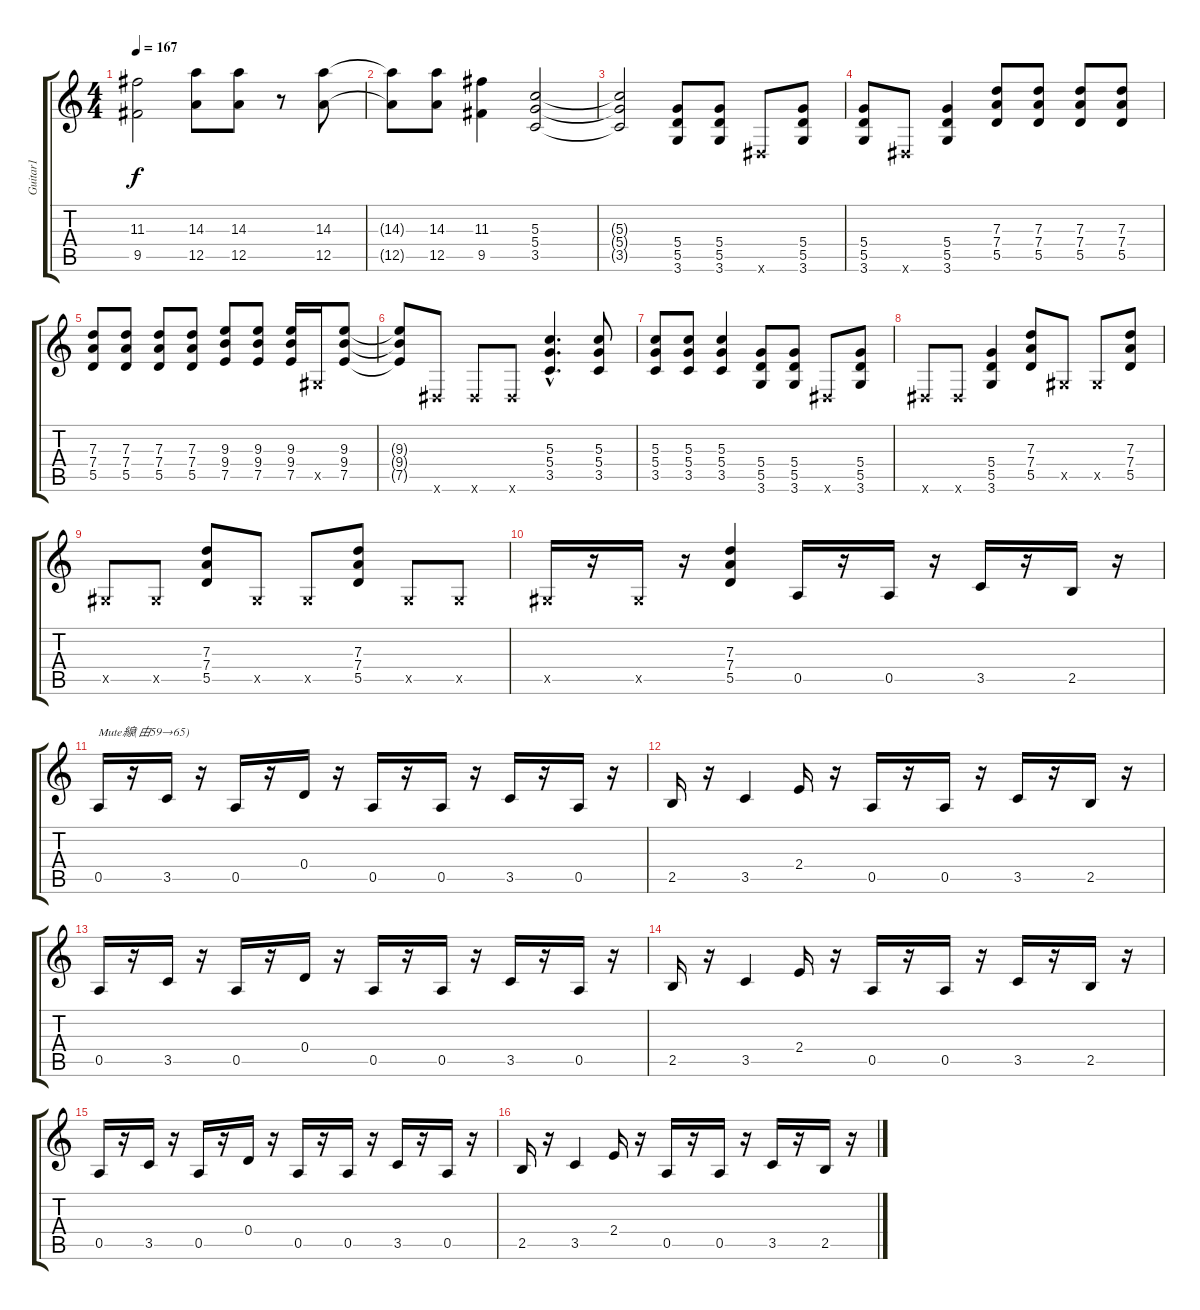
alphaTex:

\track ("Guitar1" "Guitar1") {instrument distortionguitar}
\staff {score tabs}
\tuning (E4 B3 G3 D3 A2 E2) {hide}
\ts (4 4)
\tempo 167
\clef g2
\ks c
(11.3{t} 9.5{t}).2{dy f} (14.3 12.5).8 (14.3 12.5).8 r.8 (14.3 12.5).8 |
(14.3{t} 12.5{t}).8 (14.3 12.5).8 (11.3 9.5).4 (5.3 5.4 3.5).2 |
(5.3{t} 5.4{t} 3.5{t}).2 (5.4 5.5 3.6).8 (5.4 5.5 3.6).8 -1.6{x}.8 (5.4 5.5 3.6).8 |
(5.4 5.5 3.6).8 -1.6{x}.8 (5.4 5.5 3.6).4 (7.3 7.4 5.5).8 (7.3 7.4 5.5).8 (7.3 7.4 5.5).8 (7.3 7.4 5.5).8 |
(7.3 7.4 5.5).8 (7.3 7.4 5.5).8 (7.3 7.4 5.5).8 (7.3 7.4 5.5).8 (9.3 9.4 7.5).8 (9.3 9.4 7.5).8 (9.3 9.4 7.5).16 -1.5{x}.16 (9.3 9.4 7.5).8 |
(9.3{t} 9.4{t} 7.5{t}).8 -1.6{x}.8 -1.6{x}.8 -1.6{x}.8 (5.3{hac} 5.4{hac} 3.5{hac}).4{d} (5.3 5.4 3.5).8 |
(5.3 5.4 3.5).8 (5.3 5.4 3.5).8 (5.3 5.4 3.5).4 (5.4 5.5 3.6).8 (5.4 5.5 3.6).8 -1.6{x}.8 (5.4 5.5 3.6).8 |
-1.6{x}.8 -1.6{x}.8 (5.4 5.5 3.6).4 (7.3 7.4 5.5).8 -1.5{x}.8 -1.5{x}.8 (7.3 7.4 5.5).8 |
-1.5{x}.8 -1.5{x}.8 (7.3 7.4 5.5).8 -1.5{x}.8 -1.5{x}.8 (7.3 7.4 5.5).8 -1.5{x}.8 -1.5{x}.8 |
-1.5{x}.16 r.16 -1.5{x}.16 r.16 (7.3 7.4 5.5).4 0.5.16 r.16 0.5.16 r.16 3.5.16 r.16 2.5.16 r.16 |
0.5.16{txt "Mute線(由59→65)"} r.16 3.5.16 r.16 0.5.16 r.16 0.4.16 r.16 0.5.16 r.16 0.5.16 r.16 3.5.16 r.16 0.5.16 r.16 |
2.5.16 r.16 3.5.4 2.4.16 r.16 0.5.16 r.16 0.5.16 r.16 3.5.16 r.16 2.5.16 r.16 |
0.5.16 r.16 3.5.16 r.16 0.5.16 r.16 0.4.16 r.16 0.5.16 r.16 0.5.16 r.16 3.5.16 r.16 0.5.16 r.16 |
2.5.16 r.16 3.5.4 2.4.16 r.16 0.5.16 r.16 0.5.16 r.16 3.5.16 r.16 2.5.16 r.16 |
0.5.16 r.16 3.5.16 r.16 0.5.16 r.16 0.4.16 r.16 0.5.16 r.16 0.5.16 r.16 3.5.16 r.16 0.5.16 r.16 |
2.5.16 r.16 3.5.4 2.4.16 r.16 0.5.16 r.16 0.5.16 r.16 3.5.16 r.16 2.5.16 r.16
